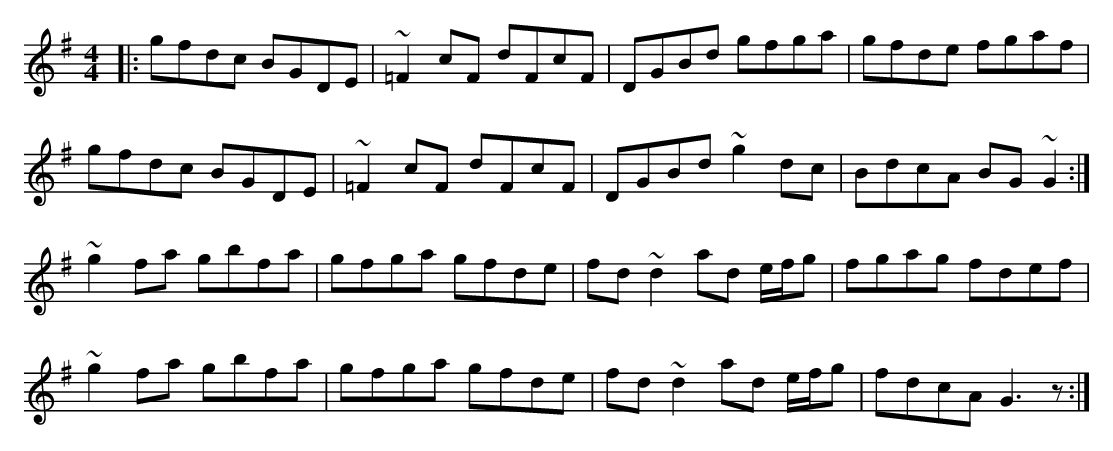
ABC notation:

X:1
M:4/4
K:G
|:gfdc BGDE|~=F2cF dFcF|DGBd gfga|gfde fgaf|
gfdc BGDE|~=F2cF dFcF|DGBd ~g2dc|BdcA BG~G2:|
~g2fa gbfa|gfga gfde|fd~d2 ad e/f/g|fgag fdef|
~g2fa gbfa|gfga gfde|fd~d2 ad e/f/g|fdcA G3z:|
